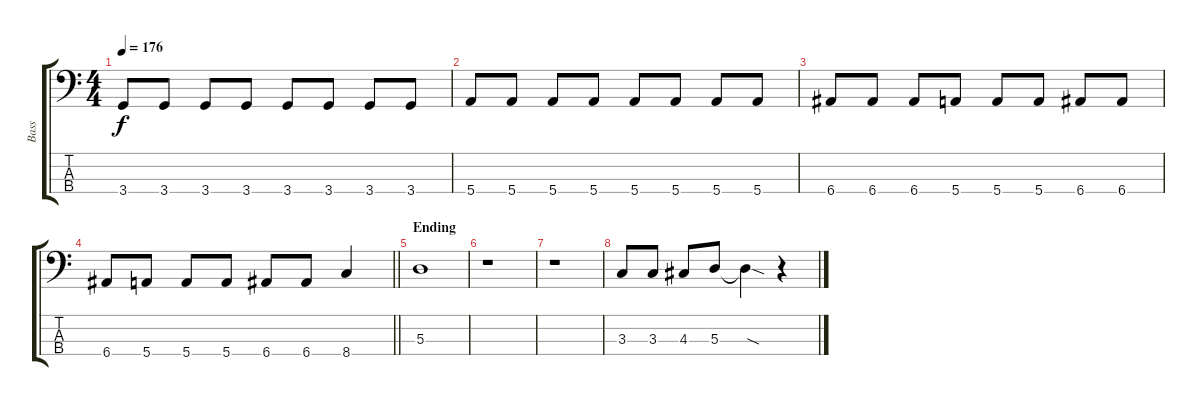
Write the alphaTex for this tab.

\track ("Bass" "Bass") {instrument electricbassfinger}
\staff {score tabs}
\tuning (G2 D2 A1 E1) {hide}
\ts (4 4)
\tempo 176
\clef f4
\ks c
3.4.8{dy f} 3.4.8 3.4.8 3.4.8 3.4.8 3.4.8 3.4.8 3.4.8 |
5.4.8 5.4.8 5.4.8 5.4.8 5.4.8 5.4.8 5.4.8 5.4.8 |
6.4.8 6.4.8 6.4.8 5.4.8 5.4.8 5.4.8 6.4.8 6.4.8 |
\barLineRight lightlight
6.4.8 5.4.8 5.4.8 5.4.8 6.4.8 6.4.8 8.4.4 |
\section ("" "Ending")
5.3.1 |
r.1 |
r.1 |
3.3.8 3.3.8 4.3.8 5.3.8 5.3{sod t}.4 r.4
